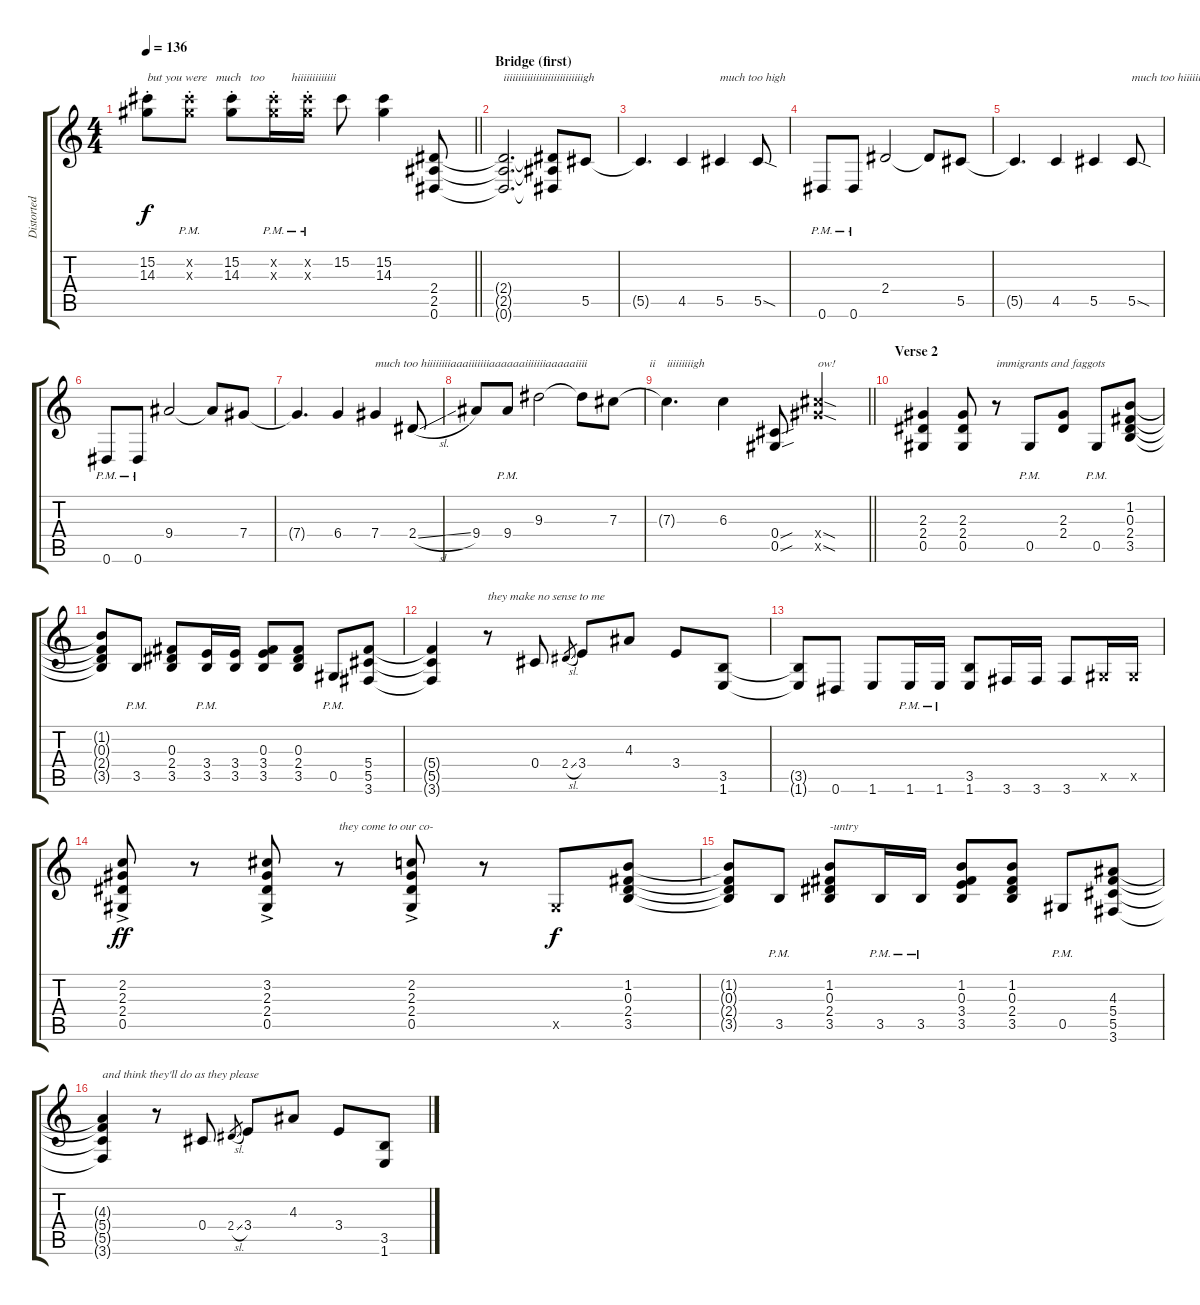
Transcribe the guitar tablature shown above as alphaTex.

\track ("Distorted" "Distorted") {instrument distortionguitar}
\staff {score tabs}
\tuning (Eb4 Bb3 Gb3 Db3 Ab2 Eb2) {hide}
\ts (4 4)
\tempo 136
\clef g2
\barLineRight lightlight
\ks c
(15.2{st} 14.3{st}).8{txt "but you were   much   too         hiiiiiiiiiiiii" dy f} (15.2{pm st x} 14.3{pm st x}).8 (15.2{st} 14.3{st}).8 (15.2{pm st x} 14.3{pm st x}).16 (15.2{pm st x} 14.3{pm st x}).16 15.2.8 (15.2 14.3).4 (2.4 2.5 0.6).8{volume 7} |
\section ("" "Bridge (first)")
(2.4{t} 2.5{t} 0.6{t}).2{d txt "iiiiiiiiiiiiiiiiiiiiiiiiiiigh"} (2.4{t} 2.5{t} 0.6{t}).8 5.5.8 |
5.5{t}.4{d} 4.5.4 5.5.4{txt "much too high"} 5.5{sod}.8 |
0.6{pm}.8 0.6{pm}.8 2.4.2 2.4{t}.8 5.5.8 |
5.5{t}.4{d} 4.5.4 5.5.4 5.5{sod}.8{txt "much too hiiiiiiiiiiiiiiiiiiiiiiiiigh"} |
0.6{pm}.8 0.6{pm}.8 9.4.2 9.4{t}.8 7.4.8 |
7.4{t}.4{d} 6.4.4 7.4.4{txt "much too hiiiiiiiiaaaiiiiiiiaaaaaaiiiiiiiaaaaaiiii"} 2.4{sl}.8 |
9.4.8 9.4{pm}.8 9.3.2 9.3{t}.8{volume 8} 7.3.8{txt "            ii"} |
\barLineRight lightlight
7.3{t}.4{d txt "iiiiiiiiigh"} 6.3.4 (0.4{sou} 0.5{sou}).8 (12.4{sod x} 12.5{sod x}).4{txt "ow!"} |
\section ("" "Verse 2")
(2.3 2.4 0.5).4 (2.3 2.4 0.5).8 r.8{txt "immigrants and faggots"} 0.5{pm}.8 (2.3 2.4).8 0.5{pm}.8 (1.2 0.3 2.4 3.5).8 |
(1.2{t} 0.3{t} 2.4{t} 3.5{t}).8 3.5{pm}.8 (0.3 2.4 3.5).8 (3.4 3.5{pm}).16 (3.4 3.5).16 (0.3 3.4 3.5).8 (0.3 2.4 3.5).8 0.5{pm}.8 (5.4 5.5 3.6).8 |
(5.4{t} 5.5{t} 3.6{t}).4 r.8{txt "they make no sense to me"} 0.4.8 2.4{sl}.8{gr} 3.4.8 4.3.8 3.4.8 (3.5 1.6).8 |
(3.5{t} 1.6{t}).8 0.6.8 1.6.8 1.6{pm}.16 1.6{pm}.16 (3.5 1.6).8 3.6.16 3.6.16 3.6.8 0.5{x}.16 0.5{x}.16 |
(2.2 2.3 2.4{ac} 0.5).8{dy ff} r.8 (3.2{ac} 2.3 2.4 0.5).8 r.8{txt "they come to our co-"} (2.2{ac} 2.3{ac} 2.4{ac} 0.5{ac}).8 r.8 0.5{x}.8{dy f} (1.2 0.3 2.4 3.5).8 |
(1.2{t} 0.3{t} 2.4{t} 3.5{t}).8 3.5{pm}.8 (1.2 0.3 2.4 3.5).8{txt "-untry"} 3.5{pm}.16 3.5{pm}.16 (1.2 0.3 3.4 3.5).8 (1.2 0.3 2.4 3.5).8 0.5{pm}.8 (4.3 5.4 5.5 3.6).8 |
(4.3{t} 5.4{t} 5.5{t} 3.6{t}).4{txt "and think they'll do as they please"} r.8 0.4.8 2.4{sl}.8{gr} 3.4.8 4.3.8 3.4.8 (3.5 1.6).8
